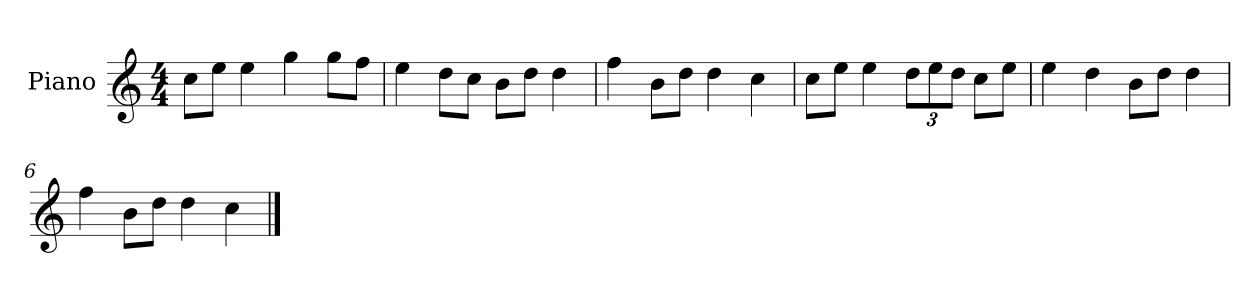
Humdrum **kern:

**kern
*part1
*staff1
*I"Piano
*I'P-no
*clefG2
*k[]
*M4/4
*MM90
=1
8cc\L
8ee\J
4ee\
4gg\
8gg\L
8ff\J
=2
4ee\
8dd\L
8cc\J
8b\L
8dd\J
4dd\
=3
4ff\
8b\L
8dd\J
4dd\
4cc\
=4
8cc\L
8ee\J
4ee\
*Xbrackettup
12dd\L
12ee\
12dd\J
8cc\L
8ee\J
=5
4ee\
4dd\
8b\L
8dd\J
4dd\
=6
4ff\
8b\L
8dd\J
4dd\
4cc\
==
*-
